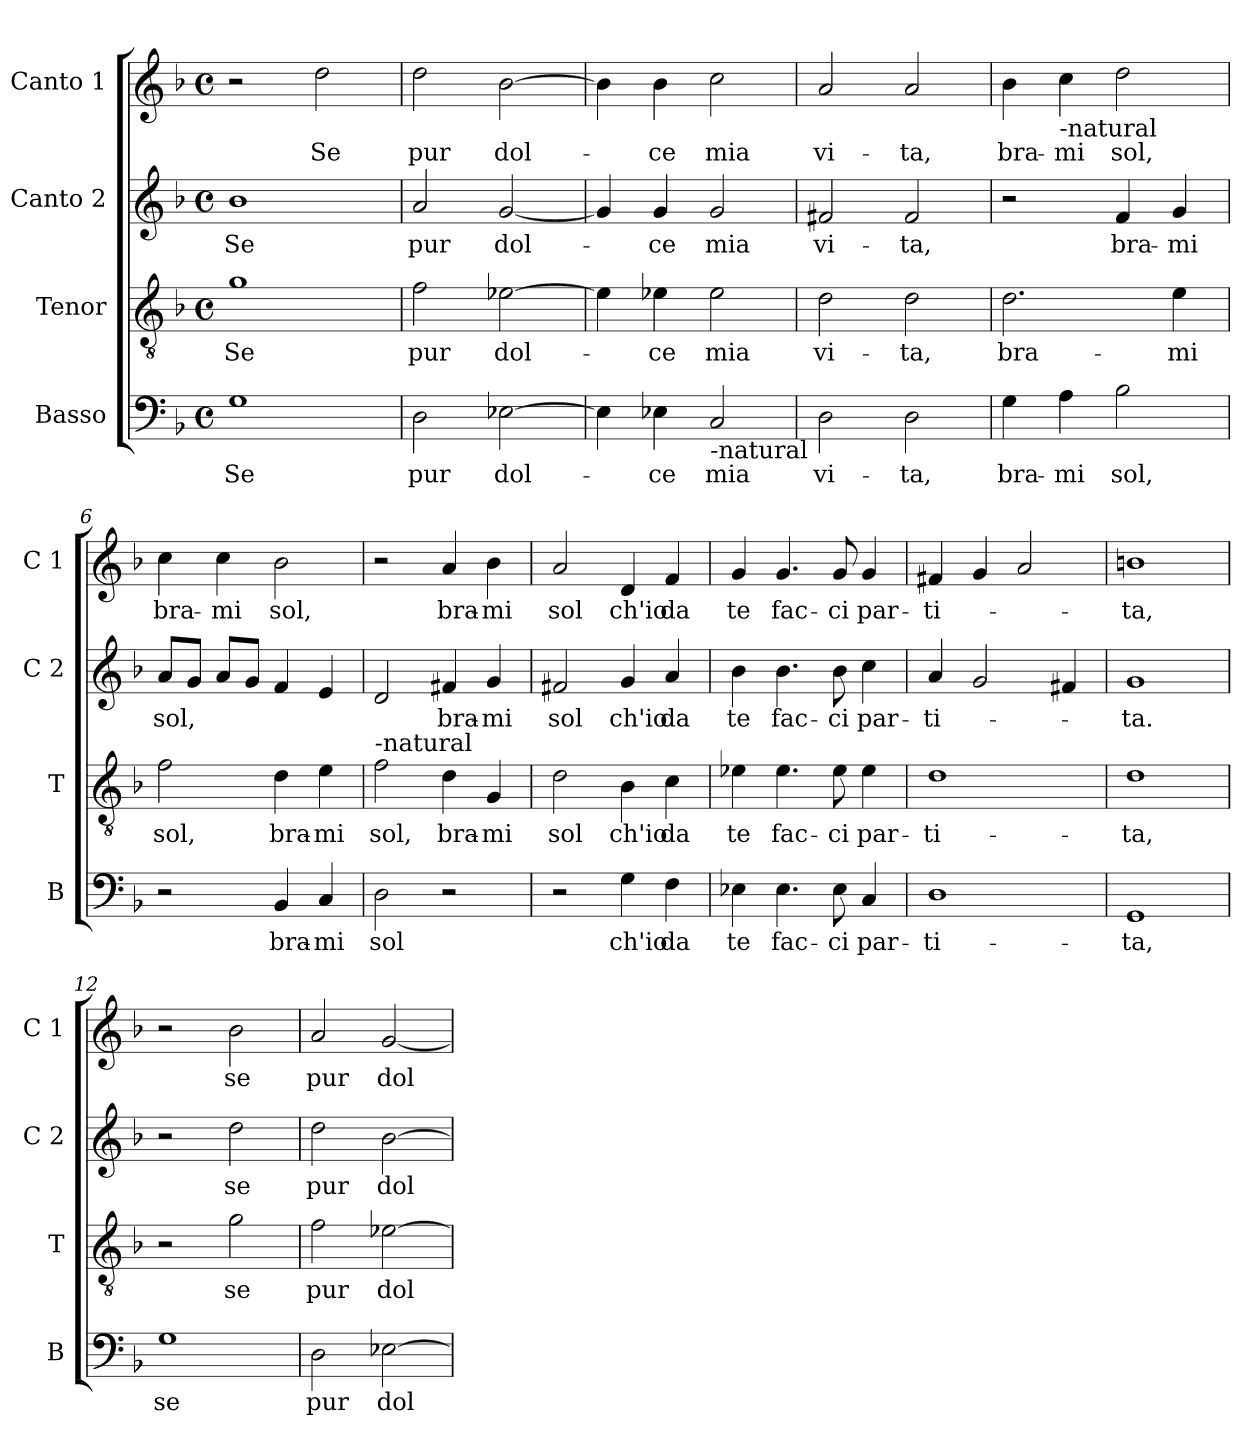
**kern	**text	**kern	**text	**kern	**text	**kern	**text
*part4	*part4	*part3	*part3	*part2	*part2	*part1	*part1
*staff4	*staff4	*staff3	*staff3	*staff2	*staff2	*staff1	*staff1
*I"Basso	*	*I"Tenor	*	*I"Canto 2	*	*I"Canto 1	*
*I'B	*	*I'T	*	*I'C 2	*	*I'C 1	*
*clefF4	*	*clefGv2	*	*clefG2	*	*clefG2	*
*k[b-]	*	*k[b-]	*	*k[b-]	*	*k[b-]	*
*F:	*	*F:	*	*F:	*	*F:	*
*M4/4	*	*M4/4	*	*M4/4	*	*M4/4	*
*met(c)	*	*met(c)	*	*met(c)	*	*met(c)	*
=1	=1	=1	=1	=1	=1	=1	=1
!	!LO:LY:b	!	!LO:LY:b	!	!LO:LY:b	!	!
1G	Se	1g	Se	1b-	Se	2r	.
!	!	!	!	!	!	!	!LO:LY:b
.	.	.	.	.	.	2dd\	Se
=2	=2	=2	=2	=2	=2	=2	=2
!	!LO:LY:b	!	!LO:LY:b	!	!LO:LY:b	!	!LO:LY:b
2D\	pur	2f\	pur	2a/	pur	2dd\	pur
!	!LO:LY:b	!	!LO:LY:b	!	!LO:LY:b	!	!LO:LY:b
[2E-X\	dol-	[2e-X\	dol-	[2g/	dol-	[2b-\	dol-
=3	=3	=3	=3	=3	=3	=3	=3
4E-\]	.	4e-\]	.	4g/]	.	4b-\]	.
!	!LO:LY:b	!	!LO:LY:b	!	!LO:LY:b	!	!LO:LY:b
4E-X\	-ce	4e-X\	-ce	4g/	-ce	4b-\	-ce
!LO:TX:b:t=-natural	!	!	!	!	!	!	!
!	!LO:LY:b	!	!LO:LY:b	!	!LO:LY:b	!	!LO:LY:b
2C/	mia	2e-\	mia	2g/	mia	2cc\	mia
=4	=4	=4	=4	=4	=4	=4	=4
!	!LO:LY:b	!	!LO:LY:b	!	!LO:LY:b	!	!LO:LY:b
2D\	vi-	2d\	vi-	2f#X/	vi-	2a/	vi-
!	!LO:LY:b	!	!LO:LY:b	!	!LO:LY:b	!	!LO:LY:b
2D\	-ta,	2d\	-ta,	2f#/	-ta,	2a/	-ta,
=5	=5	=5	=5	=5	=5	=5	=5
!	!LO:LY:b	!	!LO:LY:b	!	!	!	!LO:LY:b
4G\	bra-	2.d\	bra-	2r	.	4b-\	bra-
!	!	!	!	!	!	!LO:TX:b:t=-natural	!
!	!LO:LY:b	!	!	!	!	!	!LO:LY:b
4A\	-mi	.	.	.	.	4cc\	-mi
!	!LO:LY:b	!	!	!	!LO:LY:b	!	!LO:LY:b
2B-\	sol,	.	.	4f/	bra-	2dd\	sol,
!	!	!	!LO:LY:b	!	!LO:LY:b	!	!
.	.	4e\	-mi	4g/	-mi	.	.
!!LO:LB:g=z
=6	=6	=6	=6	=6	=6	=6	=6
!	!	!	!LO:LY:b	!	!LO:LY:b	!	!LO:LY:b
2r	.	2f\	sol,	8a/L	sol,	4cc\	bra-
.	.	.	.	8g/J	.	.	.
!	!	!	!	!	!	!	!LO:LY:b
.	.	.	.	8a/L	.	4cc\	-mi
.	.	.	.	8g/J	.	.	.
!	!LO:LY:b	!	!LO:LY:b	!	!	!	!LO:LY:b
4BB-/	bra-	4d\	bra-	4f/	.	2b-\	sol,
!	!LO:LY:b	!	!LO:LY:b	!	!	!	!
4C/	-mi	4e\	-mi	4e/	.	.	.
=7	=7	=7	=7	=7	=7	=7	=7
!	!	!LO:TX:a:t=-natural	!	!	!	!	!
!	!LO:LY:b	!	!LO:LY:b	!	!	!	!
2D\	sol	2f\	sol,	2d/	.	2r	.
!	!	!	!LO:LY:b	!	!LO:LY:b	!	!LO:LY:b
2r	.	4d\	bra-	4f#X/	bra-	4a/	bra-
!	!	!	!LO:LY:b	!	!LO:LY:b	!	!LO:LY:b
.	.	4G/	-mi	4g/	-mi	4b-\	-mi
=8	=8	=8	=8	=8	=8	=8	=8
!	!	!	!LO:LY:b	!	!LO:LY:b	!	!LO:LY:b
2r	.	2d\	sol	2f#X/	sol	2a/	sol
!	!LO:LY:b	!	!LO:LY:b	!	!LO:LY:b	!	!LO:LY:b
4G\	ch'io	4B-\	ch'io	4g/	ch'io	4d/	ch'io
!	!LO:LY:b	!	!LO:LY:b	!	!LO:LY:b	!	!LO:LY:b
4F\	da	4c\	da	4a/	da	4f/	da
=9	=9	=9	=9	=9	=9	=9	=9
!	!LO:LY:b	!	!LO:LY:b	!	!LO:LY:b	!	!LO:LY:b
4E-X\	te	4e-X\	te	4b-\	te	4g/	te
!	!LO:LY:b	!	!LO:LY:b	!	!LO:LY:b	!	!LO:LY:b
4.E-\	fac-	4.e-\	fac-	4.b-\	fac-	4.g/	fac-
!	!LO:LY:b	!	!LO:LY:b	!	!LO:LY:b	!	!LO:LY:b
8E-\	-ci	8e-\	-ci	8b-\	-ci	8g/	-ci
!	!LO:LY:b	!	!LO:LY:b	!	!LO:LY:b	!	!LO:LY:b
4C/	par-	4e-\	par-	4cc\	par-	4g/	par-
=10	=10	=10	=10	=10	=10	=10	=10
!	!LO:LY:b	!	!LO:LY:b	!	!LO:LY:b	!	!LO:LY:b
1D	-ti-	1d	-ti-	4a/	-ti-	4f#X/	-ti-
.	.	.	.	2g/	.	4g/	.
.	.	.	.	.	.	2a/	.
.	.	.	.	4f#X/	.	.	.
!!LO:LB:g=z
=11	=11	=11	=11	=11	=11	=11	=11
!	!LO:LY:b	!	!LO:LY:b	!	!LO:LY:b	!	!LO:LY:b
1GG	-ta,	1d	-ta,	1g	-ta.	1bn	-ta,
=12	=12	=12	=12	=12	=12	=12	=12
!	!LO:LY:b	!	!	!	!	!	!
1G	se	2r	.	2r	.	2r	.
!	!	!	!LO:LY:b	!	!LO:LY:b	!	!LO:LY:b
.	.	2g\	se	2dd\	se	2b-\	se
=13	=13	=13	=13	=13	=13	=13	=13
!	!LO:LY:b	!	!LO:LY:b	!	!LO:LY:b	!	!LO:LY:b
2D\	pur	2f\	pur	2dd\	pur	2a/	pur
!	!LO:LY:b	!	!LO:LY:b	!	!LO:LY:b	!	!LO:LY:b
[2E-X\	dol-	[2e-X\	dol-	[2b-\	dol-	[2g/	dol-
=	=	=	=	=	=	=	=
*-	*-	*-	*-	*-	*-	*-	*-
